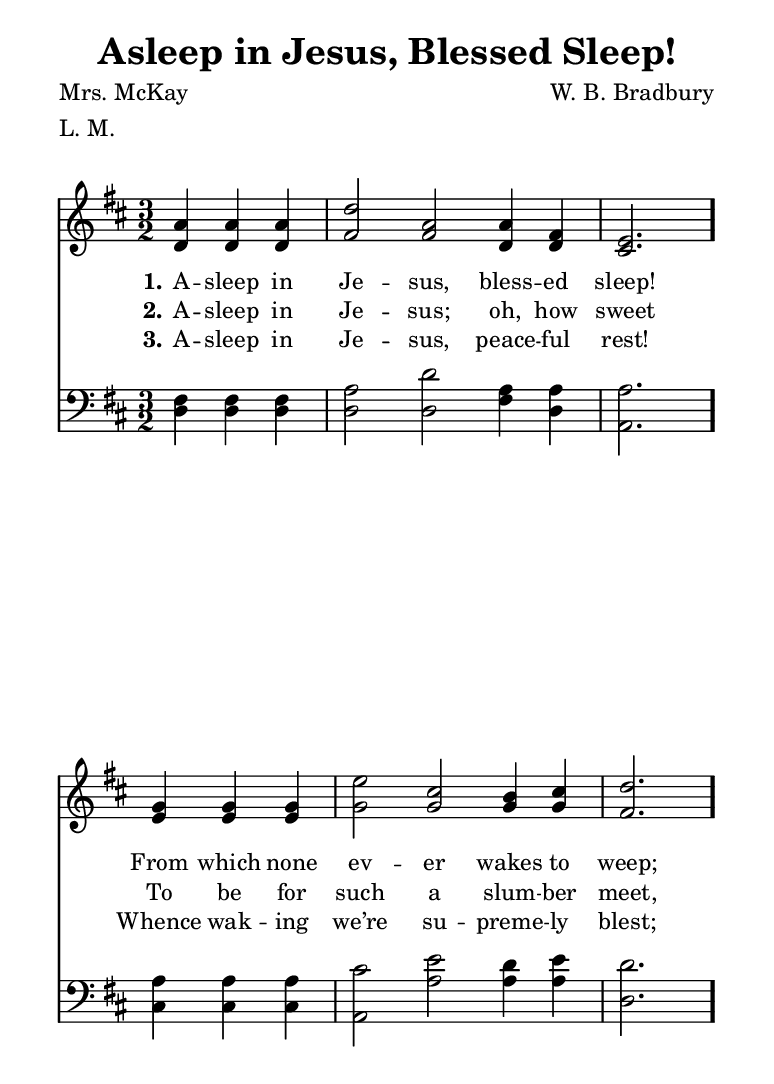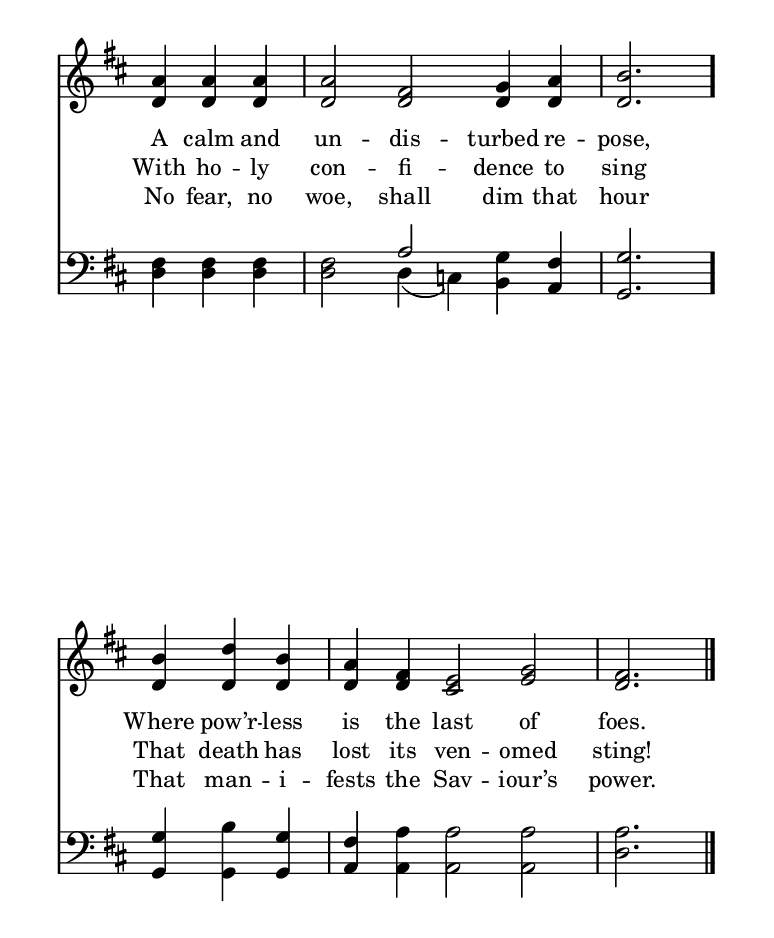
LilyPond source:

\include "common/global.ily"
\paper {
  \include "common/paper.ily"
  ragged-last-bottom = ##t
  system-system-spacing.padding = 8
}

\header{
  hymnnumber = "205"
  title = "Asleep in Jesus, Blessed Sleep!"
  tunename = "Rest"
  meter = "L. M."
  poet = "Mrs. McKay"
  composer = "W. B. Bradbury"
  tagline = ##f
}

global = {
  \include "common/overrides.ily"
  \override Staff.TimeSignature.style = #'numbered
  \time 3/2
  \override Score.MetronomeMark.transparent = ##t % hide all fermata changes too
  \tempo 4=130
  \key d \major
  \partial 2.
  \autoBeamOff
}

notesSoprano = {
\global
\relative c'' {

  a4 a a | d2 a a4 fis | e2.
  g4 g g | e'2 cis b4 cis | d2.
  a4 a a | a2 fis g4 a | b2.
  b4 d b | a fis e2 g | fis2.

  \bar "|."

}
}

notesAlto = {
\global
\relative e' {

  d4 d d | fis2 fis d4 d | cis2.
  e4 e e | g2 g g4 g | fis2.
  d4 d d | d2 d d4 d | d2.
  d4 d d | d d cis2 e | d2.

}
}

notesTenor = {
\global
\relative a {

  fis4 fis fis | a2 d a4 a | a2.
  a4 a a | cis2 e d4 e | d2.
  fis,4 fis fis | fis2 a g4 fis | g2.
  g4 b g | fis4 a a2 a | a2.

}
}

notesBass = {
\global
\relative f {

  d4 d d | d2 d fis4 d | a2.
  cis4 cis cis | a2 a' a4 a | d,2.
  d4 d d | d2 d4( c) b a | g2.
  g4 g g | a a a2 a | d2.

}
}

wordsA = \lyricmode {
\set stanza = "1."

A -- sleep in Je -- sus, bless -- ed sleep! \bar "."
From which none ev -- er wakes to weep; \bar "."
A calm and un -- dis -- turbed re -- pose, \bar "."
Where pow’r -- less is the last of foes. \bar "."

}

wordsB = \lyricmode {
\set stanza = "2."

A -- sleep in Je -- sus; oh, how sweet
To be for such a slum -- ber meet,
With ho -- ly con -- fi -- dence to sing
That death has lost its ven -- omed sting!

}

wordsC = \lyricmode {
\set stanza = "3."

A -- sleep in Je -- sus, peace -- ful rest!
Whence wak -- ing we’re su -- preme -- ly blest;
No fear, no woe, shall dim that hour
That man -- i -- fests the Sav -- iour’s power.

}

\score {
  \context ChoirStaff <<
    \context Staff = upper <<
      \set Staff.autoBeaming = ##f
      \set ChoirStaff.systemStartDelimiter = #'SystemStartBar
      \set ChoirStaff.printPartCombineTexts = ##f
      \partcombine #'(2 . 11) \notesSoprano \notesAlto
      \context NullVoice = sopranos { \voiceOne << \notesSoprano >> }
      \context Lyrics = one   \lyricsto sopranos \wordsA
      \context Lyrics = two   \lyricsto sopranos \wordsB
      \context Lyrics = three \lyricsto sopranos \wordsC
    >>
    \context Staff = men <<
      \set Staff.autoBeaming = ##f
      \clef bass
      \set ChoirStaff.printPartCombineTexts = ##f
      \partcombine #'(2 . 11) \notesTenor \notesBass
    >>
  >>
  \layout {
    \include "common/layout.ily"
  }
  #(cond ((ly:get-option 'eog-midi-permitted) #{ \midi{
    \include "common/midi.ily"
  } #}))
}

\version "2.19.49"  % necessary for upgrading to future LilyPond versions.

% vi:set et ts=2 sw=2 ai nocindent syntax=lilypond:
